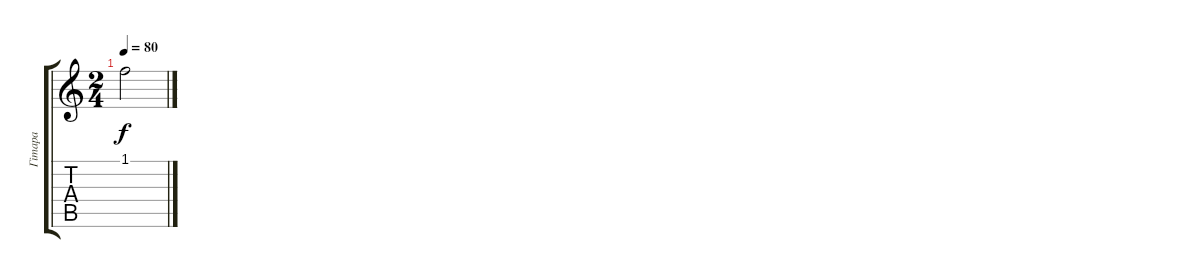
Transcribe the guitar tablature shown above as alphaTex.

\track ("Гiтара" "Гiтара") {instrument distortionguitar}
\staff {score tabs}
\tuning (E4 B3 G3 D3 A2 E2) {hide}
\ts (2 4)
\tempo 80
\clef g2
\ks c
1.1{t}.2{dy f}
